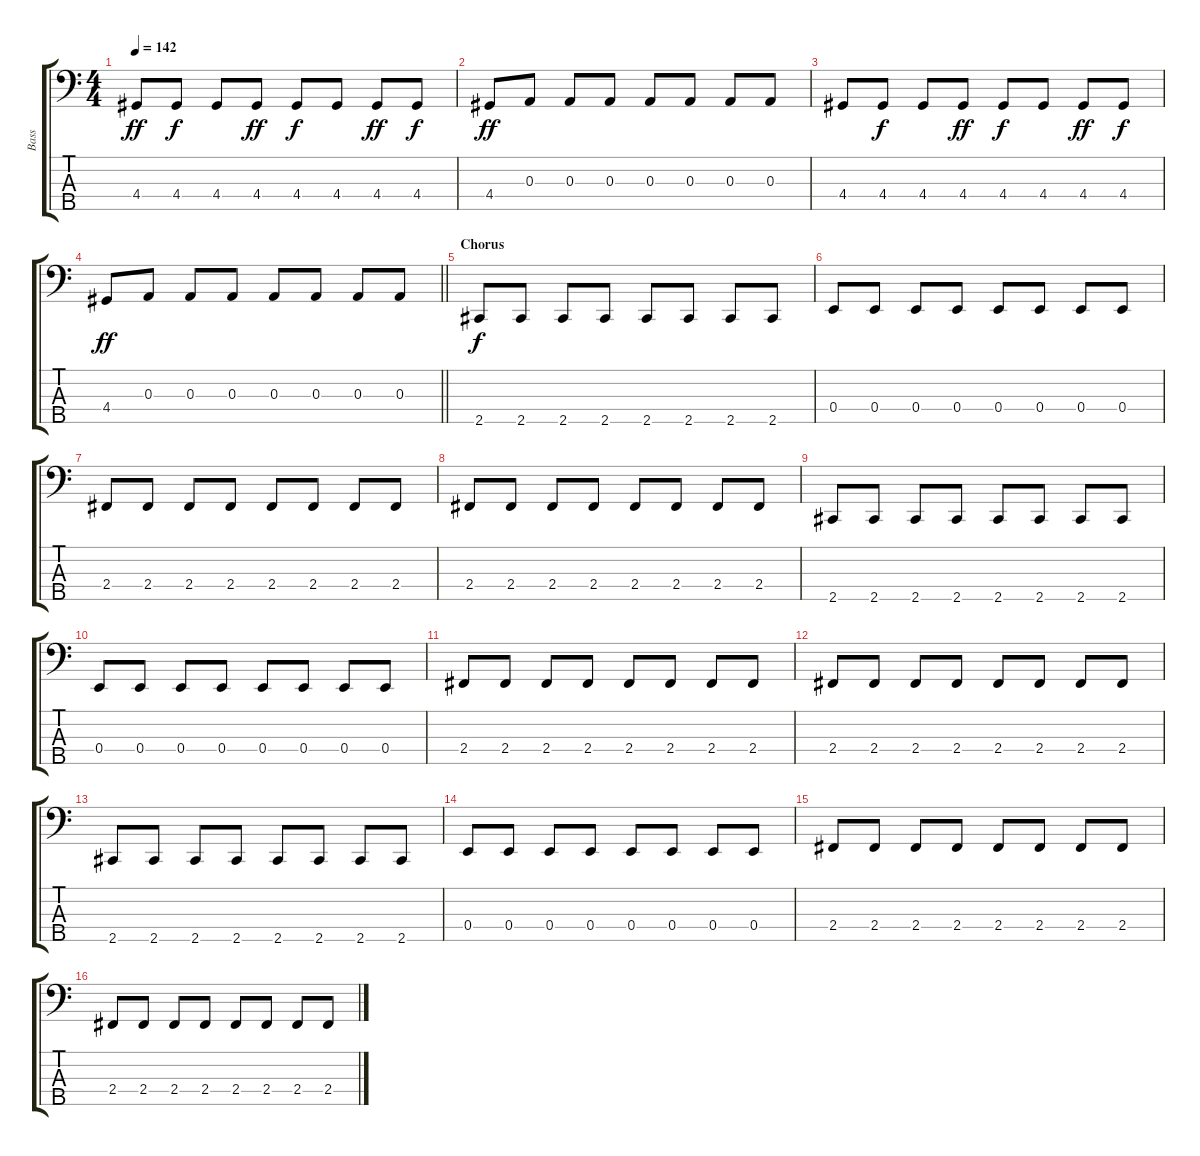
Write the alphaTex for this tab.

\track ("Bass" "Bass") {instrument electricbasspick}
\staff {score tabs}
\tuning (G2 D2 A1 E1 B0) {hide}
\ts (4 4)
\tempo 142
\clef f4
\ks c
4.4.8{dy ff} 4.4.8{dy f} 4.4.8 4.4.8{dy ff} 4.4.8{dy f} 4.4.8 4.4.8{dy ff} 4.4.8{dy f} |
4.4.8{dy ff} 0.3.8 0.3.8 0.3.8 0.3.8 0.3.8 0.3.8 0.3.8 |
4.4.8 4.4.8{dy f} 4.4.8 4.4.8{dy ff} 4.4.8{dy f} 4.4.8 4.4.8{dy ff} 4.4.8{dy f} |
\barLineRight lightlight
4.4.8{dy ff} 0.3.8 0.3.8 0.3.8 0.3.8 0.3.8 0.3.8 0.3.8 |
\section ("" "Chorus")
2.5.8{dy f} 2.5.8 2.5.8 2.5.8 2.5.8 2.5.8 2.5.8 2.5.8 |
0.4.8 0.4.8 0.4.8 0.4.8 0.4.8 0.4.8 0.4.8 0.4.8 |
2.4.8 2.4.8 2.4.8 2.4.8 2.4.8 2.4.8 2.4.8 2.4.8 |
2.4.8 2.4.8 2.4.8 2.4.8 2.4.8 2.4.8 2.4.8 2.4.8 |
2.5.8 2.5.8 2.5.8 2.5.8 2.5.8 2.5.8 2.5.8 2.5.8 |
0.4.8 0.4.8 0.4.8 0.4.8 0.4.8 0.4.8 0.4.8 0.4.8 |
2.4.8 2.4.8 2.4.8 2.4.8 2.4.8 2.4.8 2.4.8 2.4.8 |
2.4.8 2.4.8 2.4.8 2.4.8 2.4.8 2.4.8 2.4.8 2.4.8 |
2.5.8 2.5.8 2.5.8 2.5.8 2.5.8 2.5.8 2.5.8 2.5.8 |
0.4.8 0.4.8 0.4.8 0.4.8 0.4.8 0.4.8 0.4.8 0.4.8 |
2.4.8 2.4.8 2.4.8 2.4.8 2.4.8 2.4.8 2.4.8 2.4.8 |
2.4.8 2.4.8 2.4.8 2.4.8 2.4.8 2.4.8 2.4.8 2.4.8
